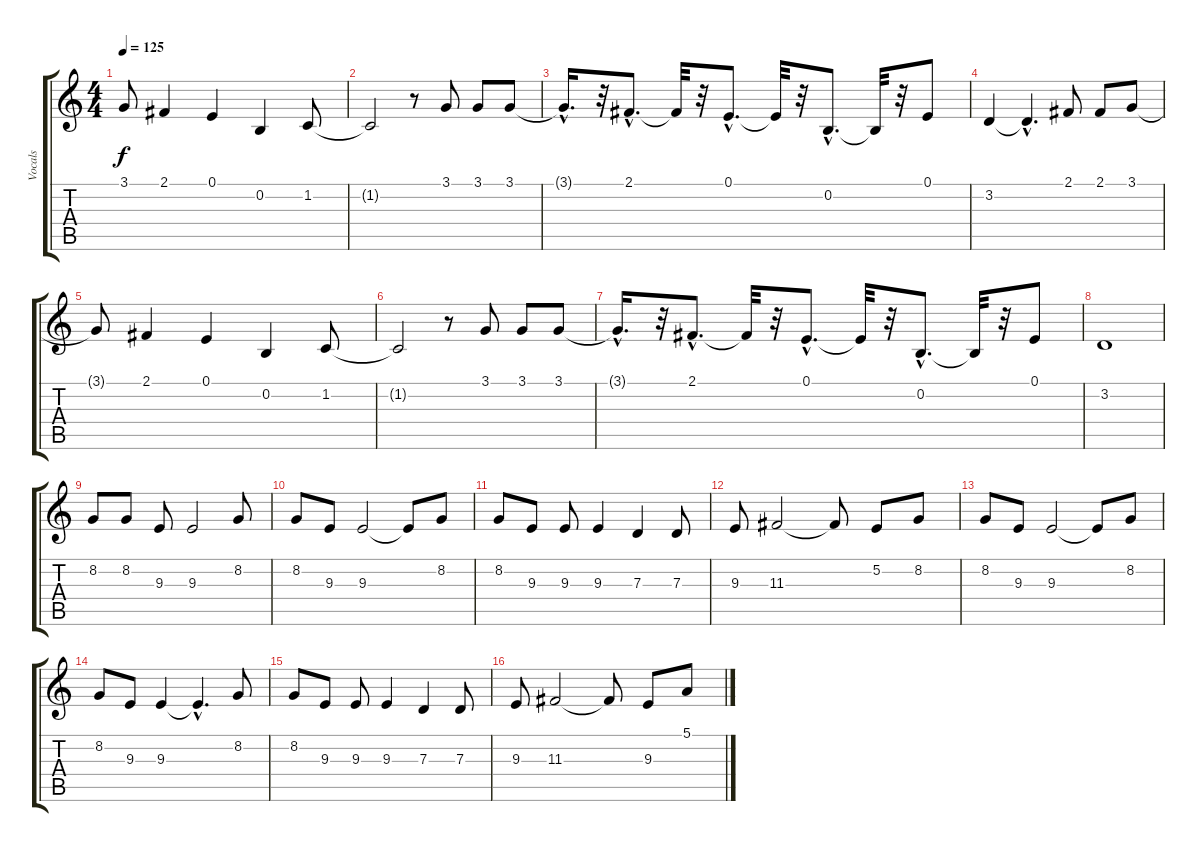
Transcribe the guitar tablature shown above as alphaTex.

\track ("Vocals" "Vocals") {instrument lead6voice}
\staff {score tabs}
\tuning (E4 B3 G3 D3 A2 E2) {hide}
\ts (4 4)
\tempo 125
\clef g2
\ks c
3.1{t}.8{dy f} 2.1.4 0.1.4 0.2.4 1.2.8 |
1.2{t}.2 r.8 3.1.8 3.1.8 3.1.8 |
3.1{hac t}.16{d} r.32 2.1{hac}.8{d} 2.1{t}.32 r.32 0.1{hac}.8{d} 0.1{t}.32 r.32 0.2{hac}.8{d} 0.2{t}.32 r.32 0.1.8 |
3.2.4 3.2{hac t}.4{d} 2.1.8 2.1.8 3.1.8 |
3.1{t}.8 2.1.4 0.1.4 0.2.4 1.2.8 |
1.2{t}.2 r.8 3.1.8 3.1.8 3.1.8 |
3.1{hac t}.16{d} r.32 2.1{hac}.8{d} 2.1{t}.32 r.32 0.1{hac}.8{d} 0.1{t}.32 r.32 0.2{hac}.8{d} 0.2{t}.32 r.32 0.1.8 |
3.2.1 |
8.2.8 8.2.8 9.3.8 9.3.2 8.2.8 |
8.2.8 9.3.8 9.3.2 9.3{t}.8 8.2.8 |
8.2.8 9.3.8 9.3.8 9.3.4 7.3.4 7.3.8 |
9.3.8 11.3.2 11.3{t}.8 5.2.8 8.2.8 |
8.2.8 9.3.8 9.3.2 9.3{t}.8 8.2.8 |
8.2.8 9.3.8 9.3.4 9.3{hac t}.4{d} 8.2.8 |
8.2.8 9.3.8 9.3.8 9.3.4 7.3.4 7.3.8 |
9.3.8 11.3.2 11.3{t}.8 9.3.8 5.1.8
